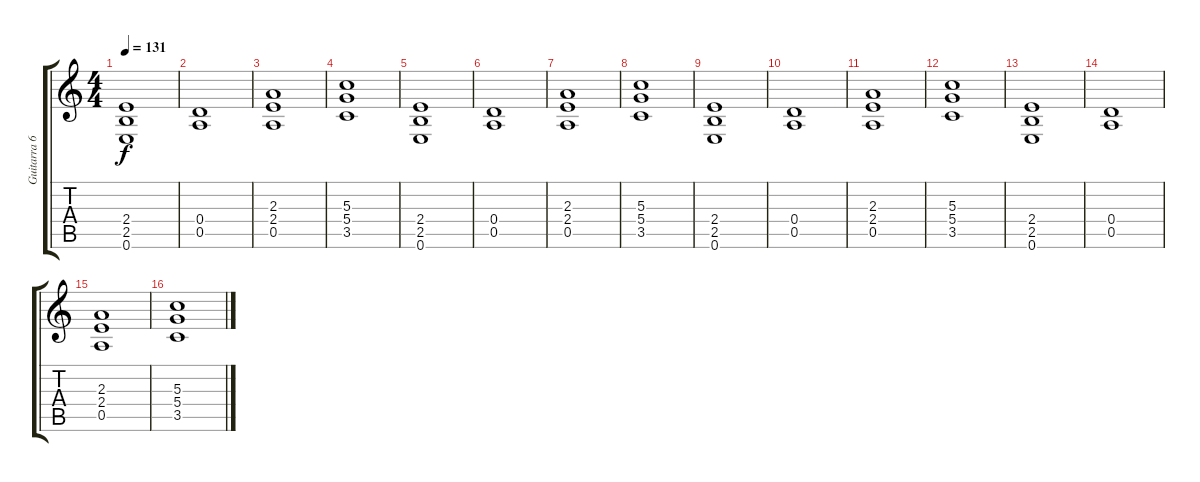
\track ("Guitarra 6 Cuerdas" "Guitarra 6") {instrument distortionguitar}
\staff {score tabs}
\tuning (E4 B3 G3 D3 A2 E2) {hide}
\ts (4 4)
\tempo 131
\clef g2
\ks c
(2.4 2.5 0.6).1{dy f} |
(0.4 0.5).1 |
(2.3 2.4 0.5).1 |
(5.3 5.4 3.5).1 |
(2.4 2.5 0.6).1 |
(0.4 0.5).1 |
(2.3 2.4 0.5).1 |
(5.3 5.4 3.5).1 |
(2.4 2.5 0.6).1 |
(0.4 0.5).1 |
(2.3 2.4 0.5).1 |
(5.3 5.4 3.5).1 |
(2.4 2.5 0.6).1 |
(0.4 0.5).1 |
(2.3 2.4 0.5).1 |
(5.3 5.4 3.5).1
